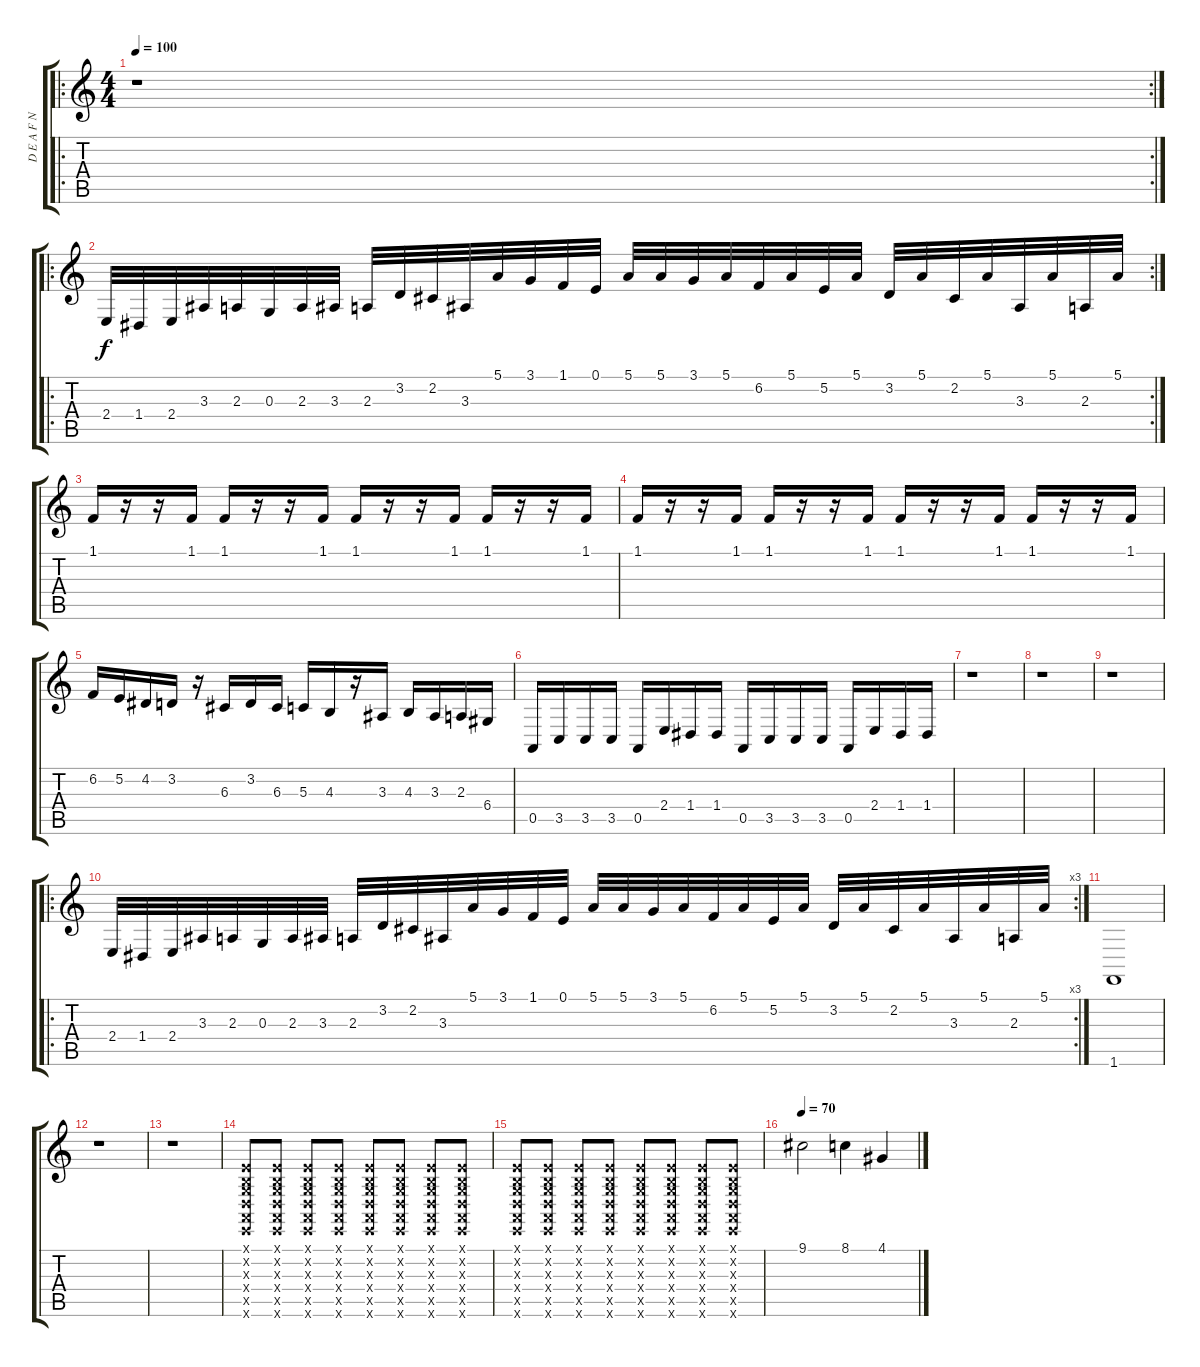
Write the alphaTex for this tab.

\track ("D E A F N E S S" "D E A F N ") {instrument percussiveorgan}
\staff {score tabs}
\tuning (E4 B3 G3 D3 A2 E2) {hide}
\ro
\rc 2
\ts (4 4)
\tempo 100
\clef g2
\ks c
r.1{dy f} |
\ro
\rc 2
2.4.32 1.4.32 2.4.32 3.3.32 2.3.32 0.3.32 2.3.32 3.3.32 2.3.32 3.2.32 2.2.32 3.3.32 5.1.32 3.1.32 1.1.32 0.1.32 5.1.32 5.1.32 3.1.32 5.1.32 6.2.32 5.1.32 5.2.32 5.1.32 3.2.32 5.1.32 2.2.32 5.1.32 3.3.32 5.1.32 2.3.32 5.1.32 |
1.1.16 r.16 r.16 1.1.16 1.1.16 r.16 r.16 1.1.16 1.1.16 r.16 r.16 1.1.16 1.1.16 r.16 r.16 1.1.16 |
1.1.16 r.16 r.16 1.1.16 1.1.16 r.16 r.16 1.1.16 1.1.16 r.16 r.16 1.1.16 1.1.16 r.16 r.16 1.1.16 |
6.2.16 5.2.16 4.2.16 3.2.16 r.16 6.3.16 3.2.16 6.3.16 5.3.16 4.3.16 r.16 3.3.16 4.3.16 3.3.16 2.3.16 6.4.16 |
0.5.16 3.5.16 3.5.16 3.5.16 0.5.16 2.4.16 1.4.16 1.4.16 0.5.16 3.5.16 3.5.16 3.5.16 0.5.16 2.4.16 1.4.16 1.4.16 |
r.1 |
r.1 |
r.1 |
\ro
\rc 3
2.4.32 1.4.32 2.4.32 3.3.32 2.3.32 0.3.32 2.3.32 3.3.32 2.3.32 3.2.32 2.2.32 3.3.32 5.1.32 3.1.32 1.1.32 0.1.32 5.1.32 5.1.32 3.1.32 5.1.32 6.2.32 5.1.32 5.2.32 5.1.32 3.2.32 5.1.32 2.2.32 5.1.32 3.3.32 5.1.32 2.3.32 5.1.32 |
1.6.1 |
r.1 |
r.1 |
(0.1{x} 0.2{x} 0.3{x} 0.4{x} 0.5{x} 0.6{x}).8 (0.1{x} 0.2{x} 0.3{x} 0.4{x} 0.5{x} 0.6{x}).8 (0.1{x} 0.2{x} 0.3{x} 0.4{x} 0.5{x} 0.6{x}).8 (0.1{x} 0.2{x} 0.3{x} 0.4{x} 0.5{x} 0.6{x}).8 (0.1{x} 0.2{x} 0.3{x} 0.4{x} 0.5{x} 0.6{x}).8 (0.1{x} 0.2{x} 0.3{x} 0.4{x} 0.5{x} 0.6{x}).8 (0.1{x} 0.2{x} 0.3{x} 0.4{x} 0.5{x} 0.6{x}).8 (0.1{x} 0.2{x} 0.3{x} 0.4{x} 0.5{x} 0.6{x}).8 |
(0.1{x} 0.2{x} 0.3{x} 0.4{x} 0.5{x} 0.6{x}).8 (0.1{x} 0.2{x} 0.3{x} 0.4{x} 0.5{x} 0.6{x}).8 (0.1{x} 0.2{x} 0.3{x} 0.4{x} 0.5{x} 0.6{x}).8 (0.1{x} 0.2{x} 0.3{x} 0.4{x} 0.5{x} 0.6{x}).8 (0.1{x} 0.2{x} 0.3{x} 0.4{x} 0.5{x} 0.6{x}).8 (0.1{x} 0.2{x} 0.3{x} 0.4{x} 0.5{x} 0.6{x}).8 (0.1{x} 0.2{x} 0.3{x} 0.4{x} 0.5{x} 0.6{x}).8 (0.1{x} 0.2{x} 0.3{x} 0.4{x} 0.5{x} 0.6{x}).8 |
\tempo 70
9.1.2 8.1.4 4.1.4
